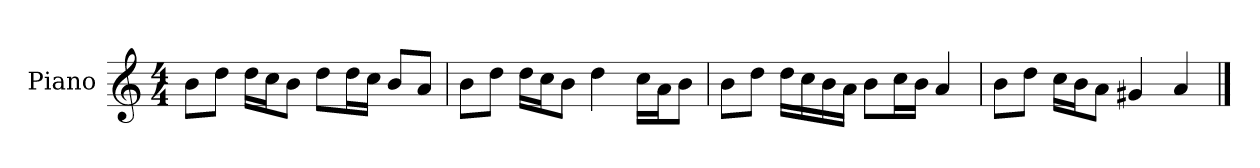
**kern
*part1
*staff1
*I"Piano
*I'P-no
*clefG2
*k[]
*M4/4
*MM90
=1
8b\L
8dd\J
16dd\LL
16cc\J
8b\J
8dd\L
16dd\L
16cc\JJ
8b/L
8a/J
=2
8b\L
8dd\J
16dd\LL
16cc\J
8b\J
4dd\
16cc\LL
16a\J
8b\J
=3
8b\L
8dd\J
16dd\LL
16cc\
16b\
16a\JJ
8b\L
16cc\L
16b\JJ
4a/
=4
8b\L
8dd\J
16cc\LL
16b\J
8a\J
4g#X/
4a/
==
*-
